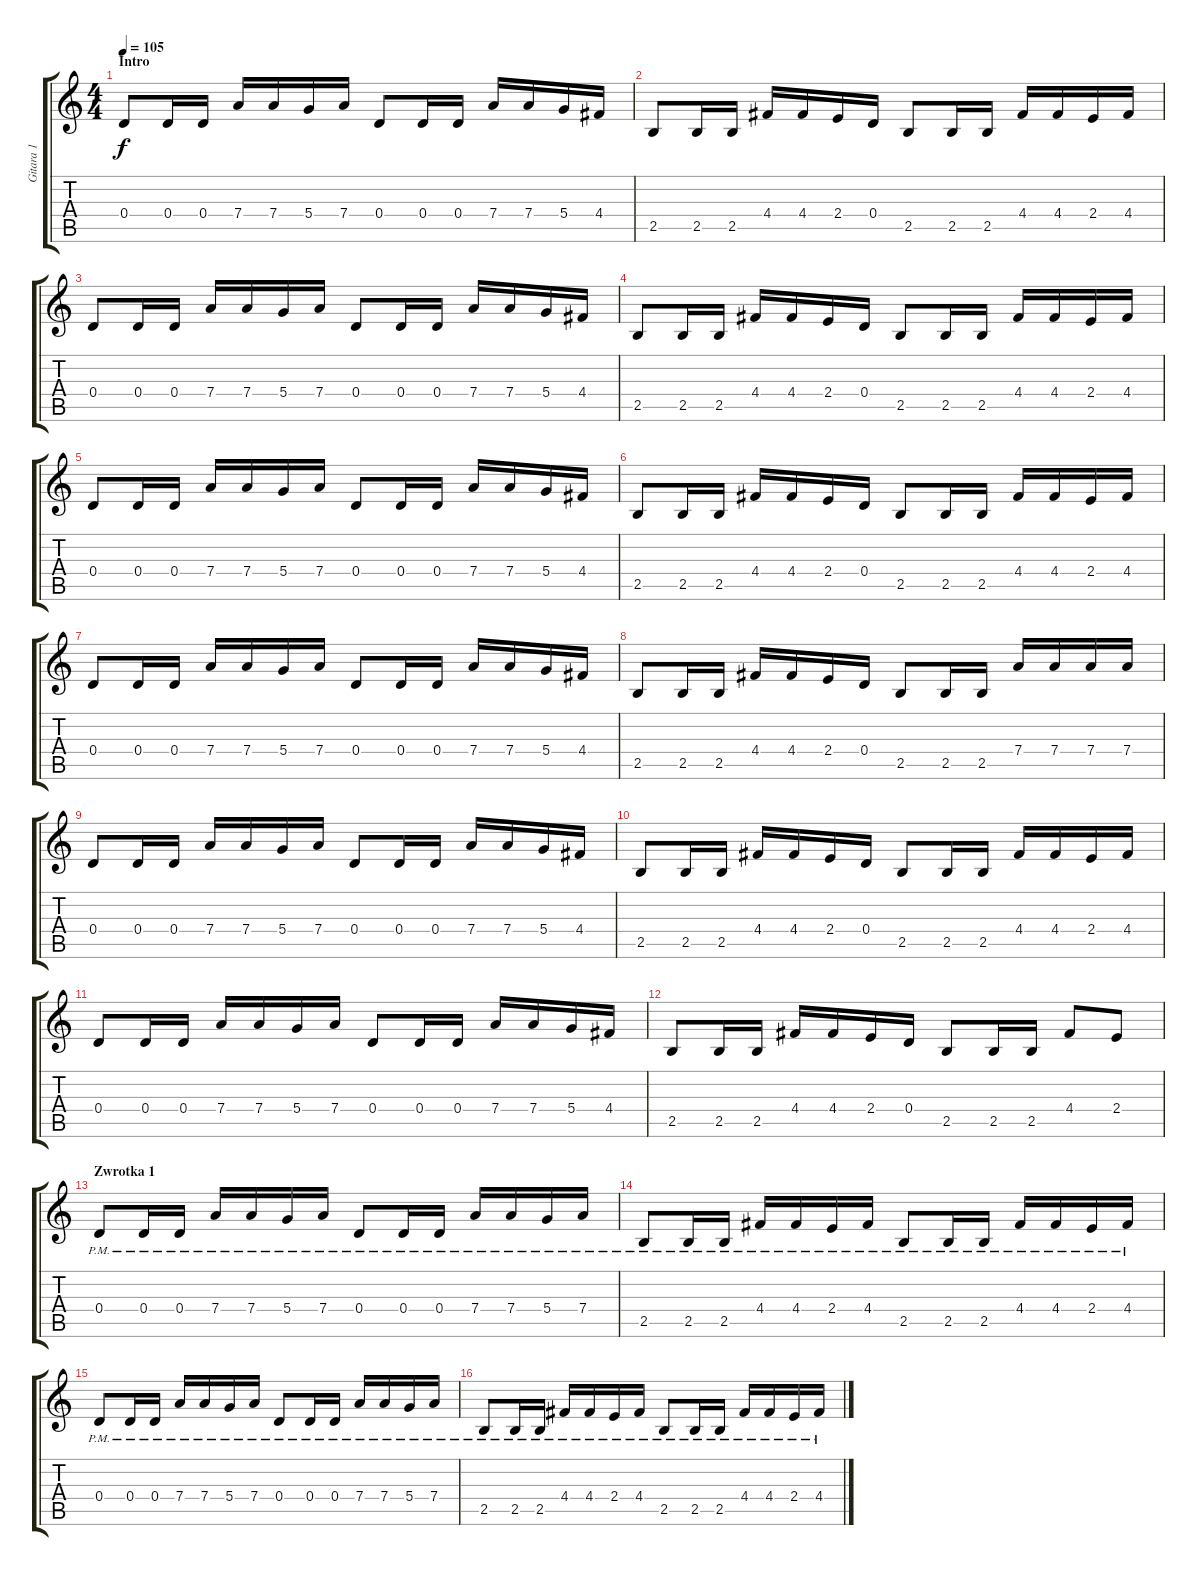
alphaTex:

\track ("Gitara 1 " "Gitara 1 ") {instrument distortionguitar}
\staff {score tabs}
\tuning (E4 B3 G3 D3 A2 E2) {hide}
\ts (4 4)
\section ("" "Intro")
\tempo 105
\clef g2
\ks c
0.4.8{dy f instrument distortionguitar} 0.4.16 0.4.16 7.4.16 7.4.16 5.4.16 7.4.16 0.4.8 0.4.16 0.4.16 7.4.16 7.4.16 5.4.16 4.4.16 |
2.5.8 2.5.16 2.5.16 4.4.16 4.4.16 2.4.16 0.4.16 2.5.8 2.5.16 2.5.16 4.4.16 4.4.16 2.4.16 4.4.16 |
0.4.8 0.4.16 0.4.16 7.4.16 7.4.16 5.4.16 7.4.16 0.4.8 0.4.16 0.4.16 7.4.16 7.4.16 5.4.16 4.4.16 |
2.5.8 2.5.16 2.5.16 4.4.16 4.4.16 2.4.16 0.4.16 2.5.8 2.5.16 2.5.16 4.4.16 4.4.16 2.4.16 4.4.16 |
0.4.8 0.4.16 0.4.16 7.4.16 7.4.16 5.4.16 7.4.16 0.4.8 0.4.16 0.4.16 7.4.16 7.4.16 5.4.16 4.4.16 |
2.5.8 2.5.16 2.5.16 4.4.16 4.4.16 2.4.16 0.4.16 2.5.8 2.5.16 2.5.16 4.4.16 4.4.16 2.4.16 4.4.16 |
0.4.8 0.4.16 0.4.16 7.4.16 7.4.16 5.4.16 7.4.16 0.4.8 0.4.16 0.4.16 7.4.16 7.4.16 5.4.16 4.4.16 |
2.5.8 2.5.16 2.5.16 4.4.16 4.4.16 2.4.16 0.4.16 2.5.8 2.5.16 2.5.16 7.4.16 7.4.16 7.4.16 7.4.16 |
0.4.8 0.4.16 0.4.16 7.4.16 7.4.16 5.4.16 7.4.16 0.4.8 0.4.16 0.4.16 7.4.16 7.4.16 5.4.16 4.4.16 |
2.5.8 2.5.16 2.5.16 4.4.16 4.4.16 2.4.16 0.4.16 2.5.8 2.5.16 2.5.16 4.4.16 4.4.16 2.4.16 4.4.16 |
0.4.8 0.4.16 0.4.16 7.4.16 7.4.16 5.4.16 7.4.16 0.4.8 0.4.16 0.4.16 7.4.16 7.4.16 5.4.16 4.4.16 |
2.5.8 2.5.16 2.5.16 4.4.16 4.4.16 2.4.16 0.4.16 2.5.8 2.5.16 2.5.16 4.4.8 2.4.8 |
\section ("" "Zwrotka 1")
0.4{pm}.8{instrument electricguitarmuted} 0.4{pm}.16 0.4{pm}.16 7.4{pm}.16 7.4{pm}.16 5.4{pm}.16 7.4{pm}.16 0.4{pm}.8 0.4{pm}.16 0.4{pm}.16 7.4{pm}.16 7.4{pm}.16 5.4{pm}.16 7.4{pm}.16 |
2.5{pm}.8 2.5{pm}.16 2.5{pm}.16 4.4{pm}.16 4.4{pm}.16 2.4{pm}.16 4.4{pm}.16 2.5{pm}.8 2.5{pm}.16 2.5{pm}.16 4.4{pm}.16 4.4{pm}.16 2.4{pm}.16 4.4{pm}.16 |
0.4{pm}.8 0.4{pm}.16 0.4{pm}.16 7.4{pm}.16 7.4{pm}.16 5.4{pm}.16 7.4{pm}.16 0.4{pm}.8 0.4{pm}.16 0.4{pm}.16 7.4{pm}.16 7.4{pm}.16 5.4{pm}.16 7.4{pm}.16 |
2.5{pm}.8 2.5{pm}.16 2.5{pm}.16 4.4{pm}.16 4.4{pm}.16 2.4{pm}.16 4.4{pm}.16 2.5{pm}.8 2.5{pm}.16 2.5{pm}.16 4.4{pm}.16 4.4{pm}.16 2.4{pm}.16 4.4{pm}.16
